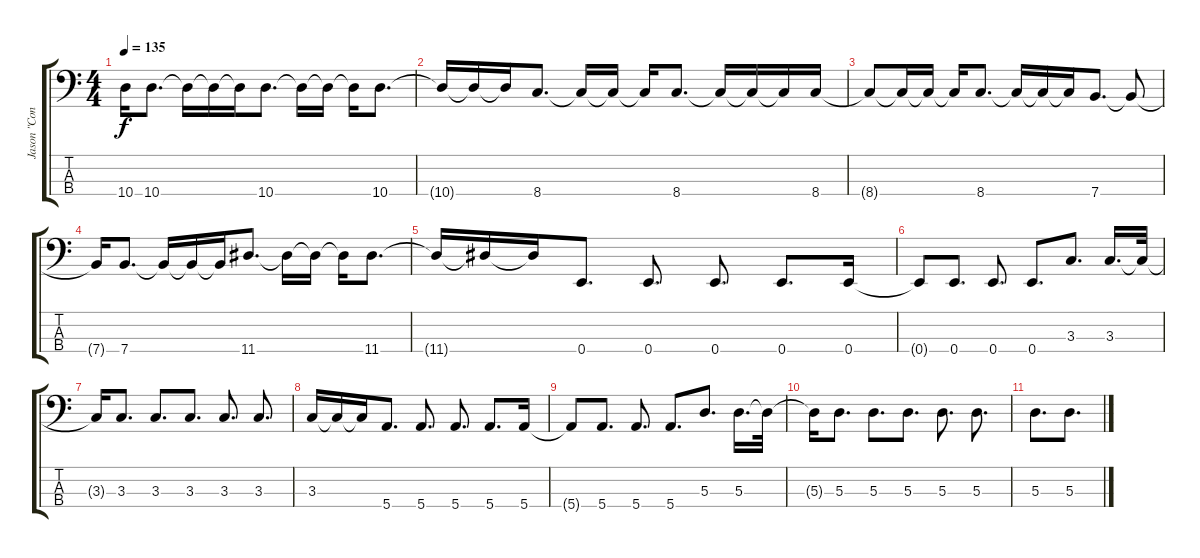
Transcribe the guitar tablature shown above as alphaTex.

\track ("Jason \"Cone\" McCaslin" "Jason \"Con") {instrument electricbasspick}
\staff {score tabs}
\tuning (G2 D2 A1 E1) {hide}
\ts (4 4)
\tempo 135
\clef f4
\ks c
10.4{t}.16{dy f} 10.4.8{d} 10.4{t}.16 10.4{t}.16 10.4{t}.16 10.4.8{d} 10.4{t}.16 10.4{t}.16 10.4{t}.16 10.4.8{d} |
10.4{t}.16 10.4{t}.16 10.4{t}.16 8.4.8{d} 8.4{t}.16 8.4{t}.16 8.4{t}.16 8.4.8{d} 8.4{t}.16 8.4{t}.16 8.4{t}.16 8.4.16 |
8.4{t}.8 8.4{t}.16 8.4{t}.16 8.4{t}.16 8.4.8{d} 8.4{t}.16 8.4{t}.16 8.4{t}.16 7.4.8{d} 7.4{t}.8 |
7.4{t}.16 7.4.8{d} 7.4{t}.16 7.4{t}.16 7.4{t}.16 11.4.8{d} 11.4{t}.16 11.4{t}.16 11.4{t}.16 11.4.8{d} |
11.4{t}.16 11.4{t}.16 11.4{t}.16 0.4.8{d} 0.4.8{d} 0.4.8{d} 0.4.8{d} 0.4.16 |
0.4{t}.8 0.4.8{d} 0.4.8{d} 0.4.8{d} 3.3.8{d} 3.3.16{d} 3.3{t}.32 |
3.3{t}.16 3.3.8{d} 3.3.8{d} 3.3.8{d} 3.3.8{d} 3.3.8{d} |
3.3.16 3.3{t}.16 3.3{t}.16 5.4.8{d} 5.4.8{d} 5.4.8{d} 5.4.8{d} 5.4.16 |
5.4{t}.8 5.4.8{d} 5.4.8{d} 5.4.8{d} 5.3.8{d} 5.3.16{d} 5.3{t}.32 |
5.3{t}.16 5.3.8{d} 5.3.8{d} 5.3.8{d} 5.3.8{d} 5.3.8{d} |
5.3.8{d} 5.3.8{d}
